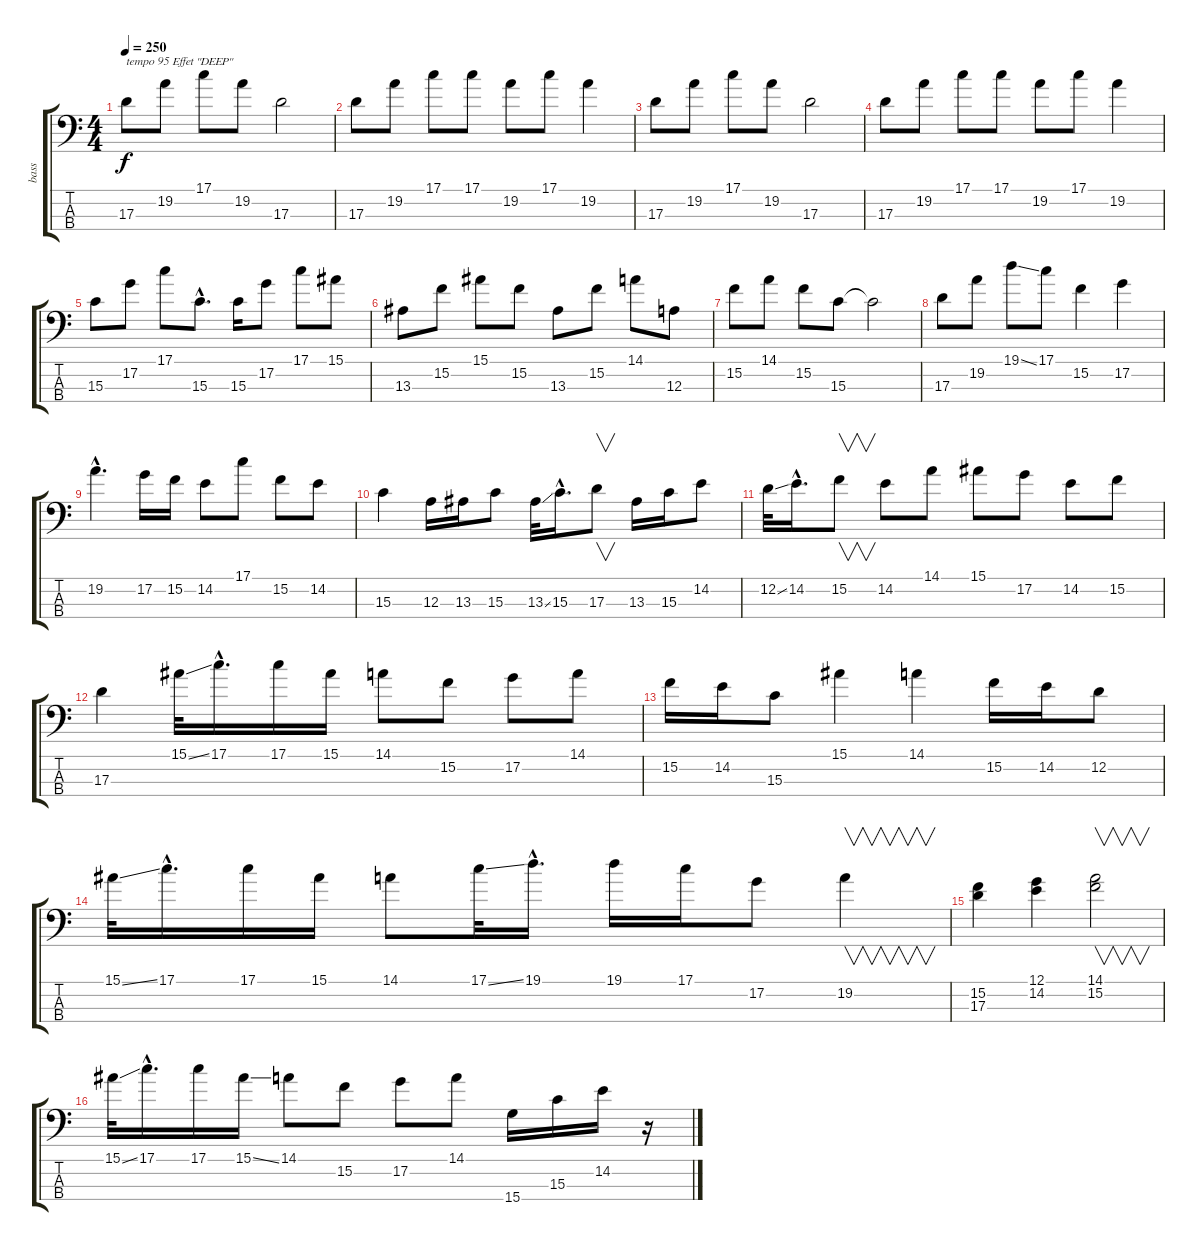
\track ("bass" "bass") {instrument electricbassfinger}
\staff {score tabs}
\tuning (G2 D2 A1 E1) {hide}
\ts (4 4)
\tempo 250
\tempo 95
\tempo 250
\clef f4
\ks c
17.3.8{txt "tempo 95 Effet \"DEEP\"" dy f instrument electricbassfinger} 19.2.8 17.1.8 19.2.8 17.3.2 |
17.3.8 19.2.8 17.1.8 17.1.8 19.2.8 17.1.8 19.2.4 |
17.3.8 19.2.8 17.1.8 19.2.8 17.3.2 |
17.3.8 19.2.8 17.1.8 17.1.8 19.2.8 17.1.8 19.2.4 |
15.3.8 17.2.8 17.1.8 15.3{hac}.8{d} 15.3.16 17.2.8 17.1.8 15.1.8 |
13.3.8 15.2.8 15.1.8 15.2.8 13.3.8 15.2.8 14.1.8 12.3.8 |
15.2.8 14.1.8 15.2.8 15.3.8 15.3{t}.2 |
17.3.8 19.2.8 19.1{ss}.8 17.1.8 15.2.4 17.2.4 |
19.2{hac}.4{d} 17.2.16 15.2.16 14.2.8 17.1.8 15.2.8 14.2.8 |
15.3.4 12.3.16 13.3.16 15.3.8 13.3{ss}.32 15.3{hac}.16{d} 17.3.8{v} 13.3.16 15.3.16 14.2.8 |
12.2{ss}.32 14.2{hac}.16{d} 15.2.8{v} 14.2.8 14.1.8 15.1.8 17.2.8 14.2.8 15.2.8 |
17.3.4 15.1{ss}.32 17.1{hac}.16{d} 17.1.16 15.1.16 14.1.8 15.2.8 17.2.8 14.1.8 |
15.2.16 14.2.16 15.3.8 15.1.4 14.1.4 15.2.16 14.2.16 12.2.8 |
15.1{ss}.32 17.1{hac}.16{d} 17.1.16 15.1.16 14.1.8 17.1{ss}.32 19.1{hac}.16{d} 19.1.16 17.1.16 17.2.8 19.2.4{v} |
(15.2 17.3).4 (12.1 14.2).4 (14.1 15.2).2{v} |
15.1{ss}.32 17.1{hac}.16{d} 17.1.16 15.1{ss}.16 14.1.8 15.2.8 17.2.8 14.1.8 15.4.16 15.3.16 14.2.16 r.16
